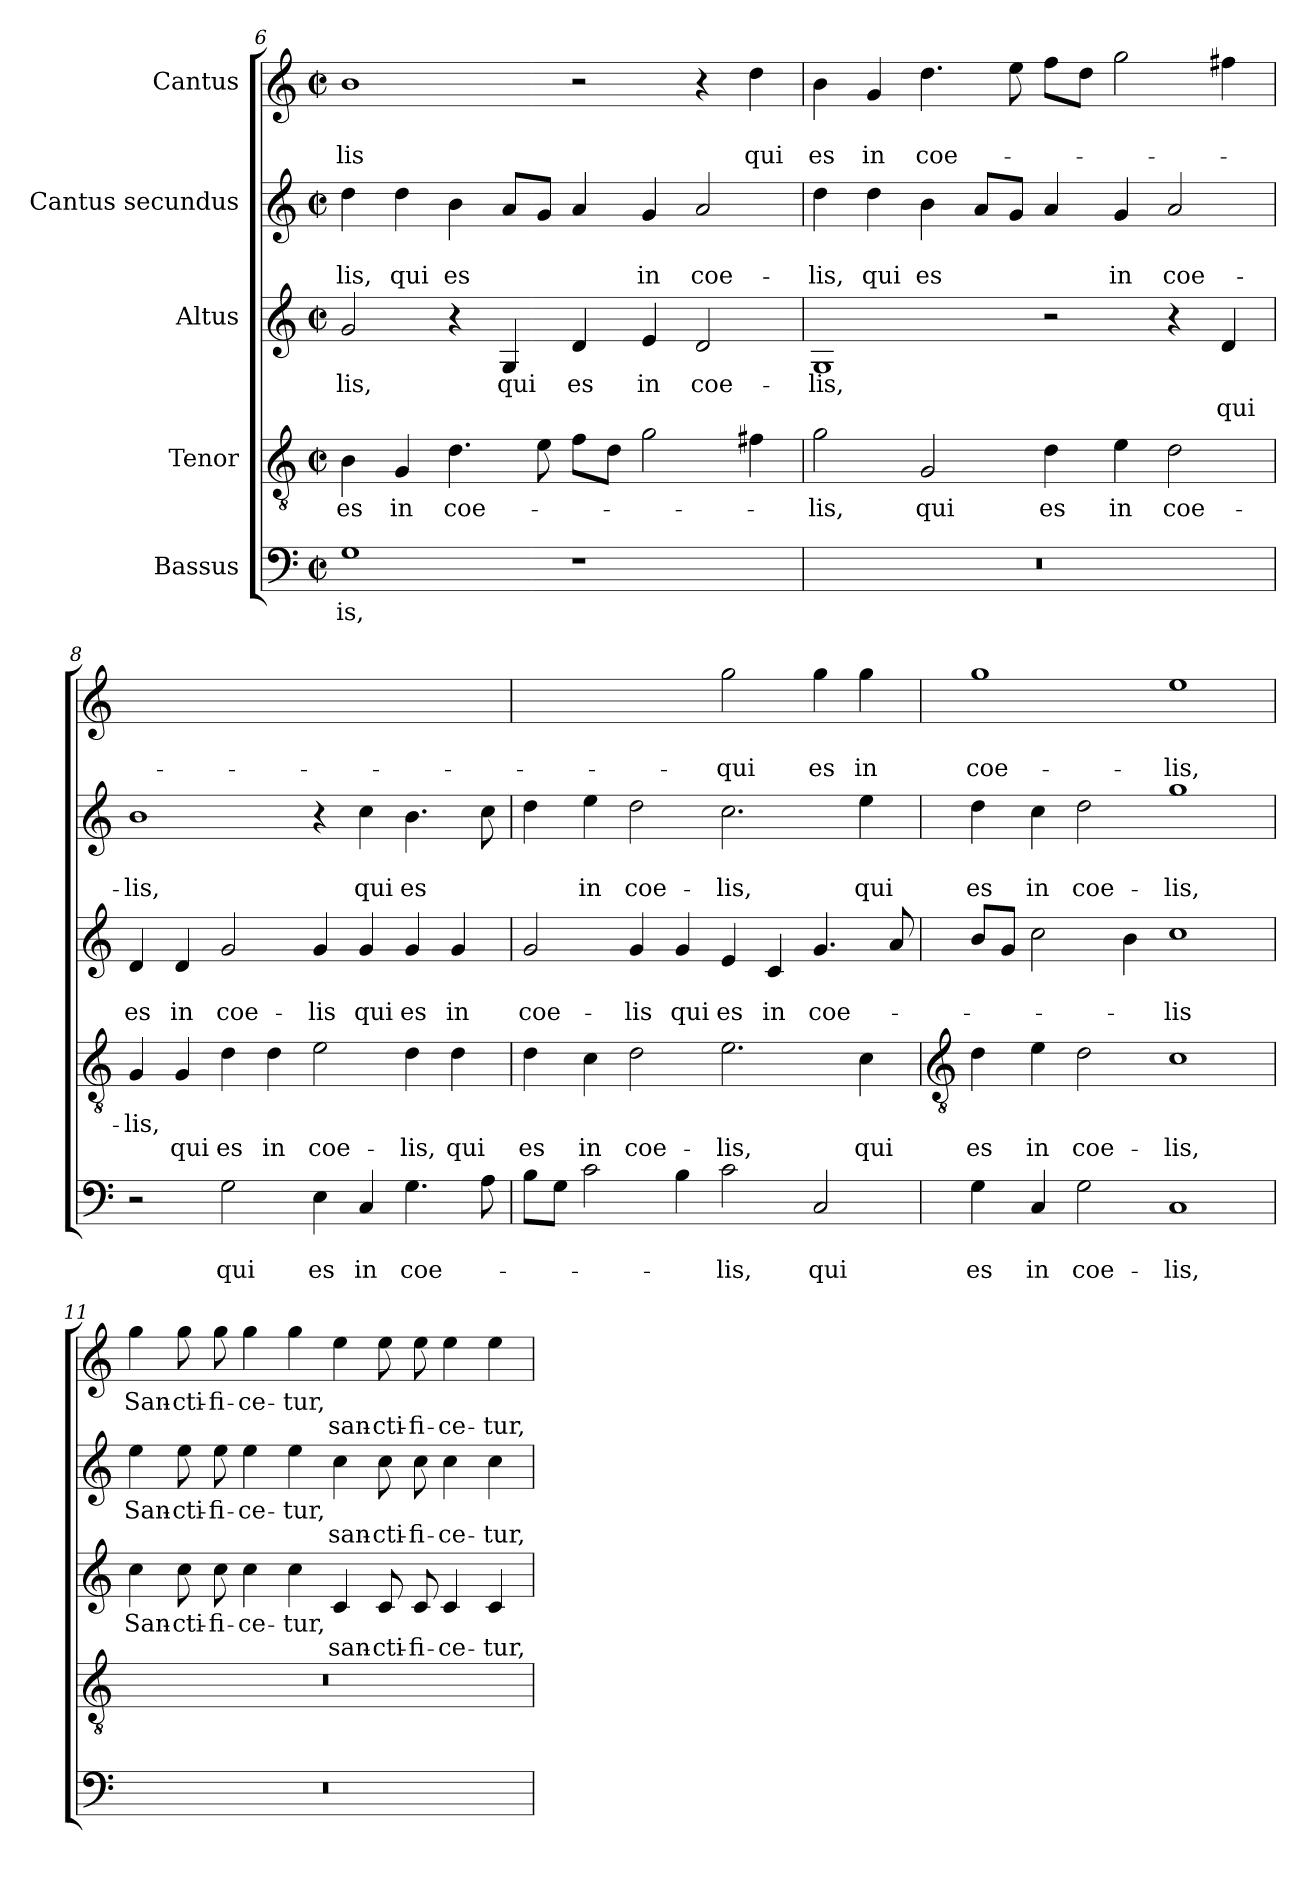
**kern	**text	**text	**kern	**text	**text	**kern	**text	**text	**kern	**text	**text	**kern	**text	**text
*part5	*part5	*part5	*part4	*part4	*part4	*part3	*part3	*part3	*part2	*part2	*part2	*part1	*part1	*part1
*staff5	*staff5	*staff5	*staff4	*staff4	*staff4	*staff3	*staff3	*staff3	*staff2	*staff2	*staff2	*staff1	*staff1	*staff1
*I"Bassus	*	*	*I"Tenor	*	*	*I"Altus	*	*	*I"Cantus secundus	*	*	*I"Cantus	*	*
!!LO:LB:g=z
*clefF4	*	*	*clefGv2	*	*	*clefG2	*	*	*clefG2	*	*	*clefG2	*	*
*k[]	*	*	*k[]	*	*	*k[]	*	*	*k[]	*	*	*k[]	*	*
*C:	*	*	*C:	*	*	*C:	*	*	*C:	*	*	*C:	*	*
*M4/2	*	*	*M4/2	*	*	*M4/2	*	*	*M4/2	*	*	*M4/2	*	*
*met(c|)	*	*	*met(c|)	*	*	*met(c|)	*	*	*met(c|)	*	*	*met(c|)	*	*
=6	=6	=6	=6	=6	=6	=6	=6	=6	=6	=6	=6	=6	=6	=6
!	!LO:LY:b	!	!	!LO:LY:b	!	!	!LO:LY:b	!	!	!	!LO:LY:b	!	!	!LO:LY:b
1G	-is,	.	4B	es	.	2g	-lis,	.	4dd	.	-lis,	1b	.	-lis
!	!	!	!	!LO:LY:b	!	!	!	!	!	!	!LO:LY:b	!	!	!
.	.	.	4G	in	.	.	.	.	4dd	.	qui	.	.	.
!	!	!	!	!LO:LY:b	!	!	!	!	!	!	!LO:LY:b	!	!	!
.	.	.	4.d	coe-	.	4r	.	.	4b	.	es	.	.	.
!	!	!	!	!	!	!	!LO:LY:b	!	!	!	!	!	!	!
.	.	.	.	.	.	4G	qui	.	8aL	.	.	.	.	.
.	.	.	8e	.	.	.	.	.	8gJ	.	.	.	.	.
!	!	!	!	!	!	!	!LO:LY:b	!	!	!	!	!	!	!
1r	.	.	8fL	.	.	4d	es	.	4a	.	.	2r	.	.
.	.	.	8dJ	.	.	.	.	.	.	.	.	.	.	.
!	!	!	!	!	!	!	!LO:LY:b	!	!	!	!LO:LY:b	!	!	!
.	.	.	2g	.	.	4e	in	.	4g	.	in	.	.	.
!	!	!	!	!	!	!	!LO:LY:b	!	!	!	!LO:LY:b	!	!	!
.	.	.	.	.	.	2d	coe-	.	2a	.	coe-	4r	.	.
!	!	!	!	!	!	!	!	!	!	!	!	!	!	!LO:LY:b
.	.	.	4f#X	.	.	.	.	.	.	.	.	4dd	.	qui
=7	=7	=7	=7	=7	=7	=7	=7	=7	=7	=7	=7	=7	=7	=7
!	!	!	!	!LO:LY:b	!	!	!LO:LY:b	!	!	!	!LO:LY:b	!	!	!LO:LY:b
0r	.	.	2g	-lis,	.	1G	-lis,	.	4dd	.	-lis,	4b	.	es
!	!	!	!	!	!	!	!	!	!	!	!LO:LY:b	!	!	!LO:LY:b
.	.	.	.	.	.	.	.	.	4dd	.	qui	4g	.	in
!	!	!	!	!LO:LY:b	!	!	!	!	!	!	!LO:LY:b	!	!	!LO:LY:b
.	.	.	2G	qui	.	.	.	.	4b	.	es	4.dd	.	coe-
.	.	.	.	.	.	.	.	.	8aL	.	.	.	.	.
.	.	.	.	.	.	.	.	.	8gJ	.	.	8ee	.	.
!	!	!	!	!LO:LY:b	!	!	!	!	!	!	!	!	!	!
.	.	.	4d	es	.	2r	.	.	4a	.	.	8ffL	.	.
.	.	.	.	.	.	.	.	.	.	.	.	8ddJ	.	.
!	!	!	!	!LO:LY:b	!	!	!	!	!	!	!LO:LY:b	!	!	!
.	.	.	4e	in	.	.	.	.	4g	.	in	2gg	.	.
!	!	!	!	!LO:LY:b	!	!	!	!	!	!	!LO:LY:b	!	!	!
.	.	.	2d	coe-	.	4r	.	.	2a	.	coe-	.	.	.
!	!	!	!	!	!	!	!	!LO:LY:b	!	!	!	!	!	!
.	.	.	.	.	.	4d	.	qui	.	.	.	4ff#X	.	.
=8	=8	=8	=8	=8	=8	=8	=8	=8	=8	=8	=8	=8	=8	=8
!	!	!	!	!LO:LY:b	!	!	!	!LO:LY:b	!	!	!LO:LY:b	!	!	!LO:LY:b
2r	.	.	4G	-lis,	.	4d	.	es	1b	.	-lis,	[0ggyy	.	-lis,
!	!	!	!	!	!LO:LY:b	!	!	!LO:LY:b	!	!	!	!	!	!
.	.	.	4G	.	qui	4d	.	in	.	.	.	.	.	.
!	!	!LO:LY:b	!	!	!LO:LY:b	!	!	!LO:LY:b	!	!	!	!	!	!
2G	.	qui	4d	.	es	2g	.	coe-	.	.	.	.	.	.
!	!	!	!	!	!LO:LY:b	!	!	!	!	!	!	!	!	!
.	.	.	4d	.	in	.	.	.	.	.	.	.	.	.
!	!	!LO:LY:b	!	!	!LO:LY:b	!	!	!LO:LY:b	!	!	!	!	!	!
4E	.	es	2e	.	coe-	4g	.	-lis	4r	.	.	.	.	.
!	!	!LO:LY:b	!	!	!	!	!	!LO:LY:b	!	!	!LO:LY:b	!	!	!
4C	.	in	.	.	.	4g	.	qui	4cc	.	qui	.	.	.
!	!	!LO:LY:b	!	!	!LO:LY:b	!	!	!LO:LY:b	!	!	!LO:LY:b	!	!	!
4.G	.	coe-	4d	.	-lis,	4g	.	es	4.b	.	es	.	.	.
!	!	!	!	!	!LO:LY:b	!	!	!LO:LY:b	!	!	!	!	!	!
.	.	.	4d	.	qui	4g	.	in	.	.	.	.	.	.
8A	.	.	.	.	.	.	.	.	8cc	.	.	.	.	.
=9	=9	=9	=9	=9	=9	=9	=9	=9	=9	=9	=9	=9	=9	=9
!	!	!	!	!	!LO:LY:b	!	!	!LO:LY:b	!	!	!	!	!	!
8BL	.	.	4d	.	es	2g	.	coe-	4dd	.	.	2.ggyy_	.	.
8GJ	.	.	.	.	.	.	.	.	.	.	.	.	.	.
!	!	!	!	!	!LO:LY:b	!	!	!	!	!	!LO:LY:b	!	!	!
2c	.	.	4c	.	in	.	.	.	4ee	.	in	.	.	.
!	!	!	!	!	!LO:LY:b	!	!	!LO:LY:b	!	!	!LO:LY:b	!	!	!
.	.	.	2d	.	coe-	4g	.	-lis	2dd	.	coe-	.	.	.
!	!	!	!	!	!	!	!	!LO:LY:b	!	!	!	!	!	!
4B	.	.	.	.	.	4g	.	qui	.	.	.	4ggyy]	.	.
!	!	!LO:LY:b	!	!	!LO:LY:b	!	!	!LO:LY:b	!	!	!LO:LY:b	!	!	!LO:LY:b
2c	.	-lis,	2.e	.	-lis,	4e	.	es	2.cc	.	-lis,	2gg	.	qui
!	!	!	!	!	!	!	!	!LO:LY:b	!	!	!	!	!	!
.	.	.	.	.	.	4c	.	in	.	.	.	.	.	.
!	!	!LO:LY:b	!	!	!	!	!	!LO:LY:b	!	!	!	!	!	!LO:LY:b
2C	.	qui	.	.	.	4.g	.	coe-	.	.	.	4gg	.	es
!	!	!	!	!	!LO:LY:b	!	!	!	!	!	!LO:LY:b	!	!	!LO:LY:b
.	.	.	4c	.	qui	.	.	.	4ee	.	qui	4gg	.	in
.	.	.	.	.	.	8a	.	.	.	.	.	.	.	.
!!LO:LB:g=z
=10	=10	=10	=10	=10	=10	=10	=10	=10	=10	=10	=10	=10	=10	=10
*	*	*	*clefGv2	*	*	*	*	*	*	*	*	*	*	*
!	!	!LO:LY:b	!	!	!LO:LY:b	!	!	!	!	!	!LO:LY:b	!	!	!LO:LY:b
4G	.	es	4d	.	es	8bL	.	.	4dd	.	es	1gg	.	coe-
.	.	.	.	.	.	8gJ	.	.	.	.	.	.	.	.
!	!	!LO:LY:b	!	!	!LO:LY:b	!	!	!	!	!	!LO:LY:b	!	!	!
4C	.	in	4e	.	in	2cc	.	.	4cc	.	in	.	.	.
!	!	!LO:LY:b	!	!	!LO:LY:b	!	!	!	!	!	!LO:LY:b	!	!	!
2G	.	coe-	2d	.	coe-	.	.	.	2dd	.	coe-	.	.	.
.	.	.	.	.	.	4b	.	.	.	.	.	.	.	.
!	!	!LO:LY:b	!	!	!LO:LY:b	!	!	!LO:LY:b	!	!	!LO:LY:b	!	!	!LO:LY:b
1C	.	-lis,	1c	.	-lis,	1cc	.	-lis	1gg	.	-lis,	1ee	.	-lis,
=11	=11	=11	=11	=11	=11	=11	=11	=11	=11	=11	=11	=11	=11	=11
!	!	!	!	!	!	!	!LO:LY:b	!	!	!LO:LY:b	!	!	!LO:LY:b	!
0r	.	.	0r	.	.	4cc	San-	.	4ee	San-	.	4gg	San-	.
!	!	!	!	!	!	!	!LO:LY:b	!	!	!LO:LY:b	!	!	!LO:LY:b	!
.	.	.	.	.	.	8cc	-cti-	.	8ee	-cti-	.	8gg	-cti-	.
!	!	!	!	!	!	!	!LO:LY:b	!	!	!LO:LY:b	!	!	!LO:LY:b	!
.	.	.	.	.	.	8cc	-fi-	.	8ee	-fi-	.	8gg	-fi-	.
!	!	!	!	!	!	!	!LO:LY:b	!	!	!LO:LY:b	!	!	!LO:LY:b	!
.	.	.	.	.	.	4cc	-ce-	.	4ee	-ce-	.	4gg	-ce-	.
!	!	!	!	!	!	!	!LO:LY:b	!	!	!LO:LY:b	!	!	!LO:LY:b	!
.	.	.	.	.	.	4cc	-tur,	.	4ee	-tur,	.	4gg	-tur,	.
!	!	!	!	!	!	!	!	!LO:LY:b	!	!	!LO:LY:b	!	!	!LO:LY:b
.	.	.	.	.	.	4c	.	san-	4cc	.	san-	4ee	.	san-
!	!	!	!	!	!	!	!	!LO:LY:b	!	!	!LO:LY:b	!	!	!LO:LY:b
.	.	.	.	.	.	8c	.	-cti-	8cc	.	-cti-	8ee	.	-cti-
!	!	!	!	!	!	!	!	!LO:LY:b	!	!	!LO:LY:b	!	!	!LO:LY:b
.	.	.	.	.	.	8c	.	-fi-	8cc	.	-fi-	8ee	.	-fi-
!	!	!	!	!	!	!	!	!LO:LY:b	!	!	!LO:LY:b	!	!	!LO:LY:b
.	.	.	.	.	.	4c	.	-ce-	4cc	.	-ce-	4ee	.	-ce-
!	!	!	!	!	!	!	!	!LO:LY:b	!	!	!LO:LY:b	!	!	!LO:LY:b
.	.	.	.	.	.	4c	.	-tur,	4cc	.	-tur,	4ee	.	-tur,
=	=	=	=	=	=	=	=	=	=	=	=	=	=	=
*-	*-	*-	*-	*-	*-	*-	*-	*-	*-	*-	*-	*-	*-	*-
